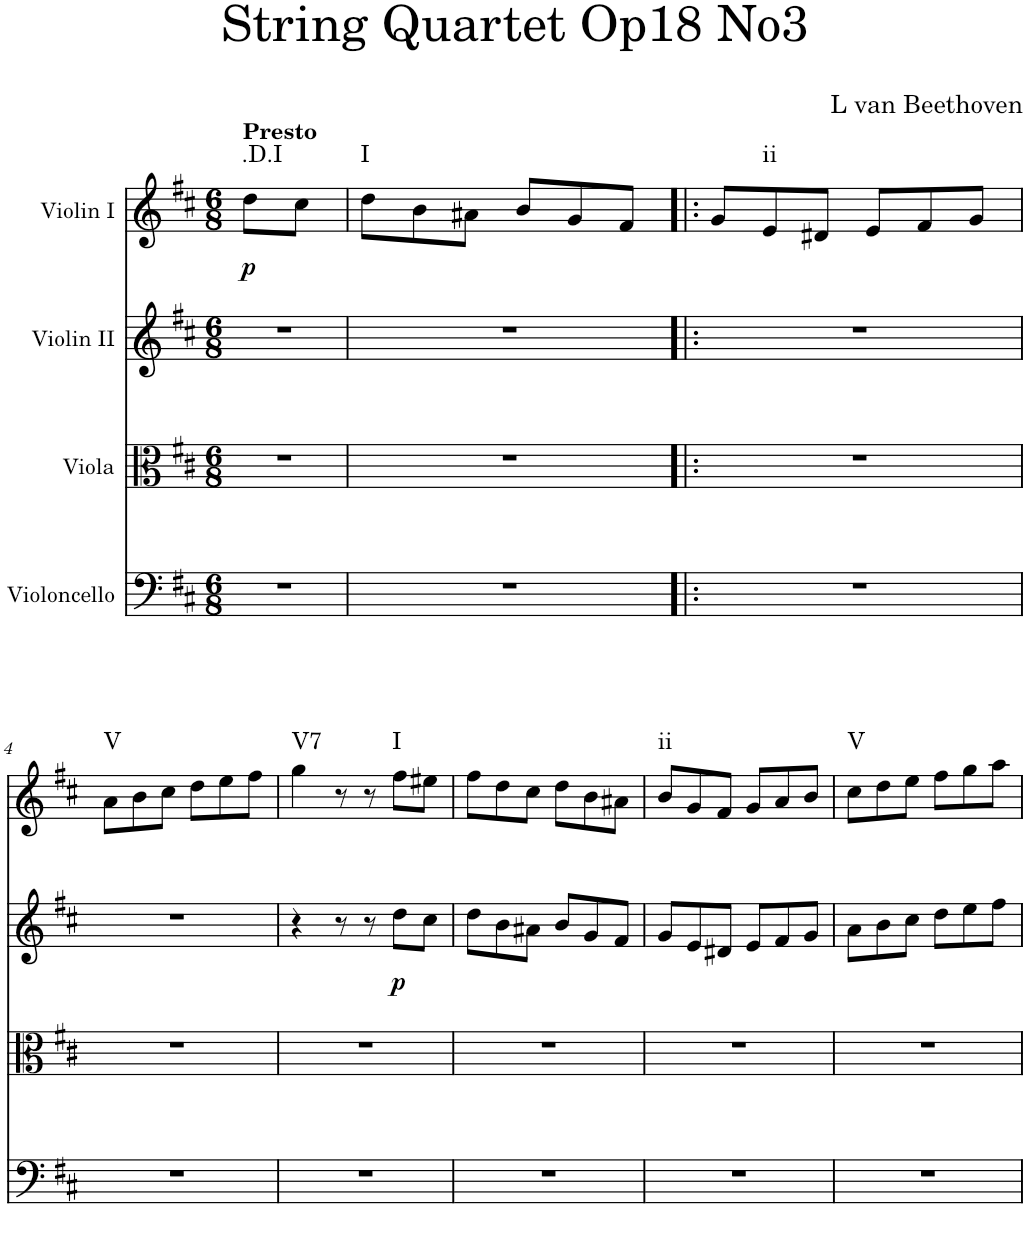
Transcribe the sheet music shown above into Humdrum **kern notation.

**kern	**kern	**kern	**dynam	**kern	**dynam	**harte
*part4	*part3	*part2	*part2	*part1	*part1	*part1
*staff4	*staff3	*staff2	*staff2	*staff1	*staff1	*
*I"Violoncello	*I"Viola	*I"Violin II	*	*I"Violin I	*	*
*I'Vc	*I'Vla	*I'Vln	*	*I'Vln	*	*
*clefF4	*clefC3	*clefG2	*	*clefG2	*	*
*k[f#c#]	*k[f#c#]	*k[f#c#]	*	*k[f#c#]	*	*
*M6/8	*M6/8	*M6/8	*	*M6/8	*	*
=1	=1	=1	=1	=1	=1	=1
!	!	!	!	!LO:TX:a:B:t=Presto	!	!
!	!	!	!	!	!LO:DY:b	!LO:H:kt=.D.I
2.r	2.r	2.r	.	8dd\L	p	N
.	.	.	.	8cc#\J	.	.
.	.	.	.	2ryy	.	.
=2	=2	=2	=2	=2	=2	=2
!	!	!	!	!	!	!LO:H:kt=I
2.r	2.r	2.r	.	8dd\L	.	N
.	.	.	.	8b\	.	.
.	.	.	.	8a#X\J	.	.
.	.	.	.	8b/L	.	.
.	.	.	.	8g/	.	.
.	.	.	.	8f#/J	.	.
=3!|:	=3!|:	=3!|:	=3!|:	=3!|:	=3!|:	=3!|:
2.r	2.r	2.r	.	8g/L	.	.
!	!	!	!	!	!	!LO:H:kt=ii
.	.	.	.	8e/	.	N
.	.	.	.	8d#X/J	.	.
.	.	.	.	8e/L	.	.
.	.	.	.	8f#/	.	.
.	.	.	.	8g/J	.	.
!!LO:LB:g=z
=4	=4	=4	=4	=4	=4	=4
!	!	!	!	!	!	!LO:H:kt=V
2.r	2.r	2.r	.	8a\L	.	N
.	.	.	.	8b\	.	.
.	.	.	.	8cc#\J	.	.
.	.	.	.	8dd\L	.	.
.	.	.	.	8ee\	.	.
.	.	.	.	8ff#\J	.	.
=5	=5	=5	=5	=5	=5	=5
!	!	!	!	!	!	!LO:H:kt=V7
2.r	2.r	4r	.	4gg\	.	N
.	.	8r	.	8r	.	.
.	.	8r	.	8r	.	.
!	!	!	!LO:DY:b	!	!	!LO:H:kt=I
.	.	8dd\L	p	8ff#\L	.	N
.	.	8cc#\J	.	8ee#X\J	.	.
=6	=6	=6	=6	=6	=6	=6
2.r	2.r	8dd\L	.	8ff#\L	.	.
.	.	8b\	.	8dd\	.	.
.	.	8a#X\J	.	8cc#\J	.	.
.	.	8b/L	.	8dd\L	.	.
.	.	8g/	.	8b\	.	.
.	.	8f#/J	.	8a#X\J	.	.
=7	=7	=7	=7	=7	=7	=7
!	!	!	!	!	!	!LO:H:kt=ii
2.r	2.r	8g/L	.	8b/L	.	N
.	.	8e/	.	8g/	.	.
.	.	8d#X/J	.	8f#/J	.	.
.	.	8e/L	.	8g/L	.	.
.	.	8f#/	.	8a/	.	.
.	.	8g/J	.	8b/J	.	.
=8	=8	=8	=8	=8	=8	=8
!	!	!	!	!	!	!LO:H:kt=V
2.r	2.r	8a\L	.	8cc#\L	.	N
.	.	8b\	.	8dd\	.	.
.	.	8cc#\J	.	8ee\J	.	.
.	.	8dd\L	.	8ff#\L	.	.
.	.	8ee\	.	8gg\	.	.
.	.	8ff#\J	.	8aa\J	.	.
=	=	=	=	=	=	=
*-	*-	*-	*-	*-	*-	*-
